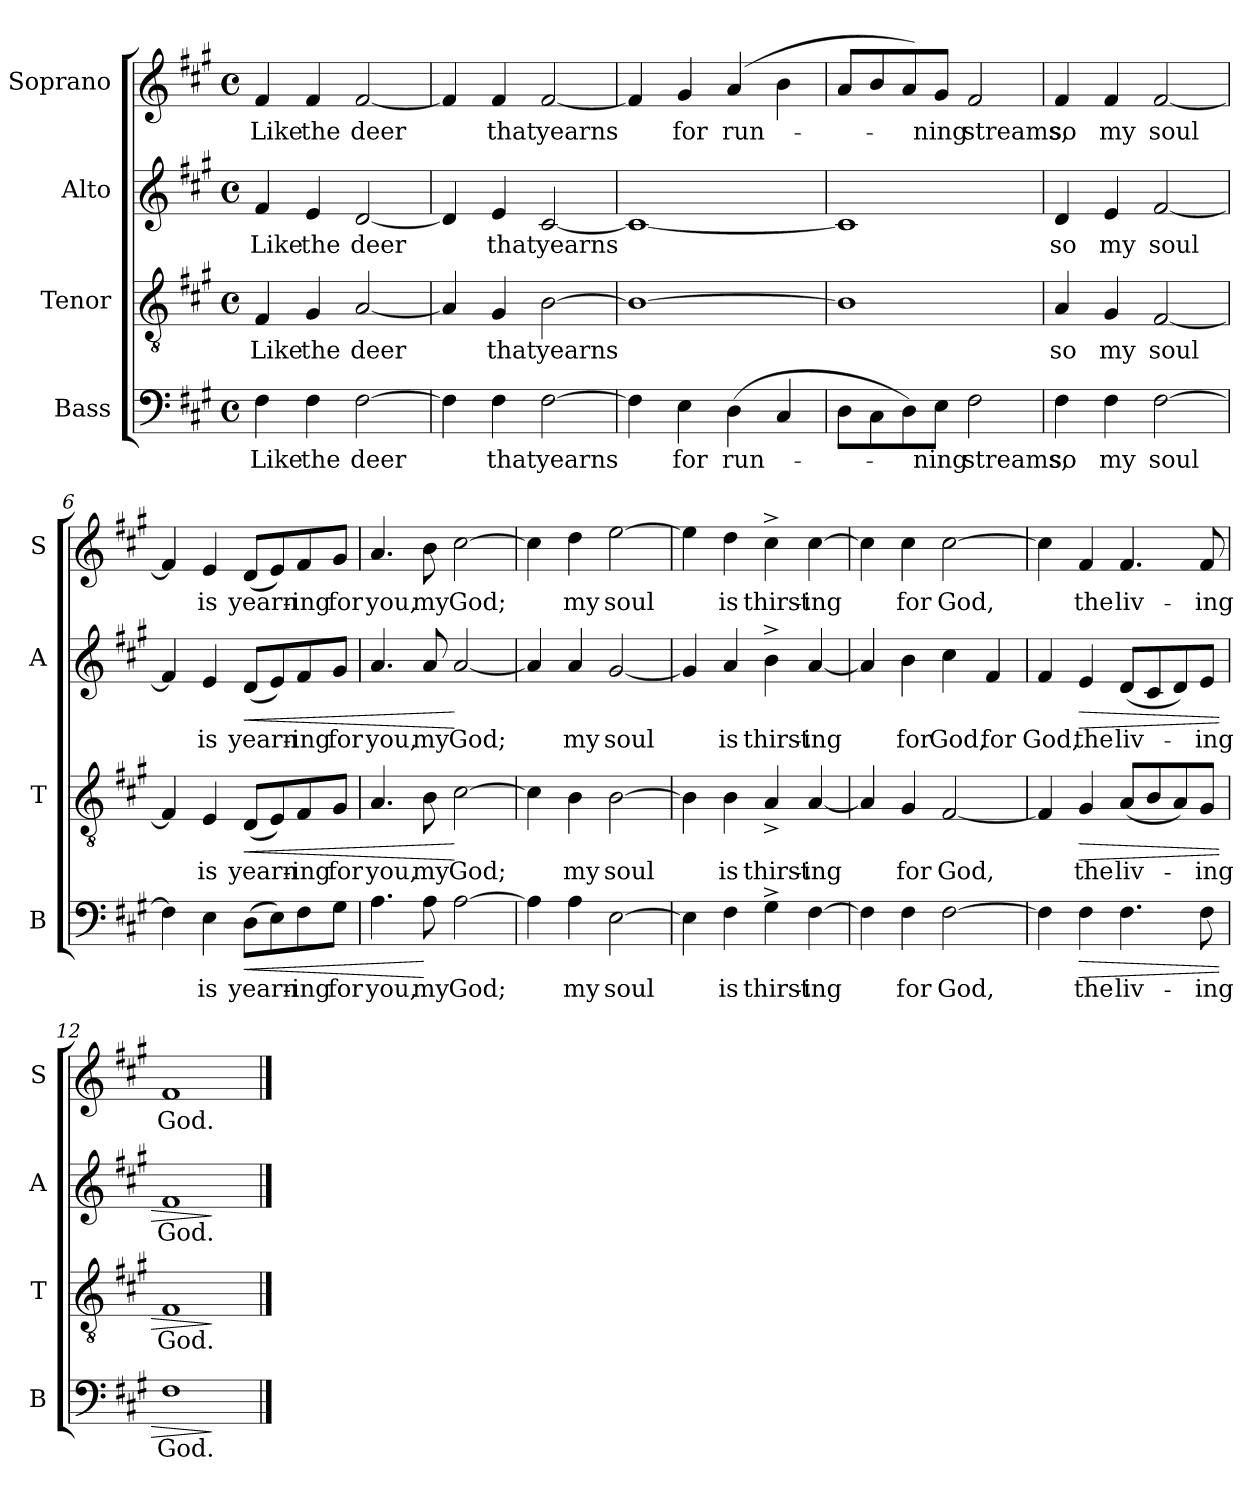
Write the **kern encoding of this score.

**kern	**text	**dynam	**kern	**text	**dynam	**kern	**text	**dynam	**kern	**text
*part4	*part4	*part4	*part3	*part3	*part3	*part2	*part2	*part2	*part1	*part1
*staff4	*staff4	*staff4	*staff3	*staff3	*staff3	*staff2	*staff2	*staff2	*staff1	*staff1
*I"Bass	*	*	*I"Tenor	*	*	*I"Alto	*	*	*I"Soprano	*
*I'B	*	*	*I'T	*	*	*I'A	*	*	*I'S	*
*clefF4	*	*	*clefGv2	*	*	*clefG2	*	*	*clefG2	*
*k[f#c#g#]	*	*	*k[f#c#g#]	*	*	*k[f#c#g#]	*	*	*k[f#c#g#]	*
*A:	*	*	*A:	*	*	*A:	*	*	*A:	*
*M4/4	*	*	*M4/4	*	*	*M4/4	*	*	*M4/4	*
*met(c)	*	*	*met(c)	*	*	*met(c)	*	*	*met(c)	*
=1	=1	=1	=1	=1	=1	=1	=1	=1	=1	=1
!	!LO:LY:b	!	!	!LO:LY:b	!	!	!LO:LY:b	!	!	!LO:LY:b
4F#\	Like	.	4F#/	Like	.	4f#/	Like	.	4f#/	Like
!	!LO:LY:b	!	!	!LO:LY:b	!	!	!LO:LY:b	!	!	!LO:LY:b
4F#\	the	.	4G#/	the	.	4e/	the	.	4f#/	the
!	!LO:LY:b	!	!	!LO:LY:b	!	!	!LO:LY:b	!	!	!LO:LY:b
[>2F#\	deer	.	[<2A/	deer	.	[<2d/	deer	.	[<2f#/	deer
=2	=2	=2	=2	=2	=2	=2	=2	=2	=2	=2
4F#\]	.	.	4A/]	.	.	4d/]	.	.	4f#/]	.
!	!LO:LY:b	!	!	!LO:LY:b	!	!	!LO:LY:b	!	!	!LO:LY:b
4F#\	that	.	4G#/	that	.	4e/	that	.	4f#/	that
!	!LO:LY:b	!	!	!LO:LY:b	!	!	!LO:LY:b	!	!	!LO:LY:b
[>2F#\	yearns	.	[>2B\	yearns	.	[<2c#/	yearns	.	[<2f#/	yearns
=3	=3	=3	=3	=3	=3	=3	=3	=3	=3	=3
4F#\]	.	.	1B_	.	.	1c#_	.	.	4f#/]	.
!	!LO:LY:b	!	!	!	!	!	!	!	!	!LO:LY:b
4E\	for	.	.	.	.	.	.	.	4g#/	for
!	!LO:LY:b	!	!	!	!	!	!	!	!	!LO:LY:b
(>4D\	run-	.	.	.	.	.	.	.	(4a/	run-
4C#/	.	.	.	.	.	.	.	.	4b\	.
=4	=4	=4	=4	=4	=4	=4	=4	=4	=4	=4
8D\L	.	.	1B]	.	.	1c#]	.	.	8a/L	.
8C#\	.	.	.	.	.	.	.	.	8b/	.
8D\)	.	.	.	.	.	.	.	.	8a/)	.
!	!LO:LY:b	!	!	!	!	!	!	!	!	!LO:LY:b
8E\J	-ning	.	.	.	.	.	.	.	8g#/J	-ning
!	!LO:LY:b	!	!	!	!	!	!	!	!	!LO:LY:b
2F#\	streams,	.	.	.	.	.	.	.	2f#/	streams,
!!LO:LB:g=z
=5	=5	=5	=5	=5	=5	=5	=5	=5	=5	=5
!	!LO:LY:b	!	!	!LO:LY:b	!	!	!LO:LY:b	!	!	!LO:LY:b
4F#\	so	.	4A/	so	.	4d/	so	.	4f#/	so
!	!LO:LY:b	!	!	!LO:LY:b	!	!	!LO:LY:b	!	!	!LO:LY:b
4F#\	my	.	4G#/	my	.	4e/	my	.	4f#/	my
!	!LO:LY:b	!	!	!LO:LY:b	!	!	!LO:LY:b	!	!	!LO:LY:b
[>2F#\	soul	.	[<2F#/	soul	.	[<2f#/	soul	.	[<2f#/	soul
=6	=6	=6	=6	=6	=6	=6	=6	=6	=6	=6
4F#\]	.	.	4F#/]	.	.	4f#/]	.	.	4f#/]	.
!	!LO:LY:b	!	!	!LO:LY:b	!	!	!LO:LY:b	!	!	!LO:LY:b
4E\	is	.	4E/	is	.	4e/	is	.	4e/	is
!	!LO:LY:b	!LO:HP:b	!	!LO:LY:b	!LO:HP:b	!	!LO:LY:b	!LO:HP:b	!	!LO:LY:b
(>8D\L	yearn-	<	(<8D/L	yearn-	<	(<8d/L	yearn-	<	(<8d/L	yearn-
8E\)	.	.	8E/)	.	.	8e/)	.	.	8e/)	.
!	!LO:LY:b	!	!	!LO:LY:b	!	!	!LO:LY:b	!	!	!LO:LY:b
8F#\	-ing	.	8F#/	-ing	.	8f#/	-ing	.	8f#/	-ing
!	!LO:LY:b	!	!	!LO:LY:b	!	!	!LO:LY:b	!	!	!LO:LY:b
8G#\J	for	.	8G#/J	for	.	8g#/J	for	.	8g#/J	for
=7	=7	=7	=7	=7	=7	=7	=7	=7	=7	=7
!	!LO:LY:b	!	!	!LO:LY:b	!	!	!LO:LY:b	!	!	!LO:LY:b
4.A\	you,	.	4.A/	you,	.	4.a/	you,	.	4.a/	you,
!	!LO:LY:b	!	!	!LO:LY:b	!	!	!LO:LY:b	!	!	!LO:LY:b
8A\	my	[	8B\	my	.	8a/	my	.	8b\	my
!	!LO:LY:b	!	!	!LO:LY:b	!	!	!LO:LY:b	!	!	!LO:LY:b
[>2A\	God;	.	[>2c#\	God;	[	[<2a/	God;	[	[>2cc#\	God;
=8	=8	=8	=8	=8	=8	=8	=8	=8	=8	=8
4A\]	.	.	4c#\]	.	.	4a/]	.	.	4cc#\]	.
!	!LO:LY:b	!	!	!LO:LY:b	!	!	!LO:LY:b	!	!	!LO:LY:b
4A\	my	.	4B\	my	.	4a/	my	.	4dd\	my
!	!LO:LY:b	!	!	!LO:LY:b	!	!	!LO:LY:b	!	!	!LO:LY:b
[>2E\	soul	.	[>2B\	soul	.	[<2g#/	soul	.	[>2ee\	soul
=9	=9	=9	=9	=9	=9	=9	=9	=9	=9	=9
4E\]	.	.	4B\]	.	.	4g#/]	.	.	4ee\]	.
!	!LO:LY:b	!	!	!LO:LY:b	!	!	!LO:LY:b	!	!	!LO:LY:b
4F#\	is	.	4B\	is	.	4a/	is	.	4dd\	is
!	!LO:LY:b	!	!	!LO:LY:b	!	!	!LO:LY:b	!	!	!LO:LY:b
4G#^>\	thirst-	.	4A^</	thirst-	.	4b^>\	thirst-	.	4cc#^>\	thirst-
!	!LO:LY:b:rj	!	!	!LO:LY:b:rj	!	!	!LO:LY:b:rj	!	!	!LO:LY:b:rj
[>4F#\	-ing	.	[>4A/	-ing	.	[>4a/	-ing	.	[>4cc#\	-ing
!!LO:PB:g=z
=10	=10	=10	=10	=10	=10	=10	=10	=10	=10	=10
4F#\]	.	.	4A/]	.	.	4a/]	.	.	4cc#\]	.
!	!LO:LY:b	!	!	!LO:LY:b	!	!	!LO:LY:b	!	!	!LO:LY:b
4F#\	for	.	4G#/	for	.	4b\	for	.	4cc#\	for
!	!LO:LY:b	!	!	!LO:LY:b	!	!	!LO:LY:b	!	!	!LO:LY:b
[>2F#\	God,	.	[<2F#/	God,	.	4cc#\	God,	.	[>2cc#\	God,
!	!	!	!	!	!	!	!LO:LY:b	!	!	!
.	.	.	.	.	.	4f#/	for	.	.	.
=11	=11	=11	=11	=11	=11	=11	=11	=11	=11	=11
!	!	!	!	!	!	!	!LO:LY:b	!	!	!
4F#\]	.	.	4F#/]	.	.	4f#/	God,	.	4cc#\]	.
!	!LO:LY:b	!LO:HP:b	!	!LO:LY:b	!LO:HP:b	!	!LO:LY:b	!LO:HP:b	!	!LO:LY:b
4F#\	the	>	4G#/	the	>	4e/	the	>	4f#/	the
!	!LO:LY:b	!	!	!LO:LY:b	!	!	!LO:LY:b	!	!	!LO:LY:b
4.F#\	liv-	.	(<8A/L	liv-	.	(<8d/L	liv-	.	4.f#/	liv-
.	.	.	8B/	.	.	8c#/	.	.	.	.
.	.	.	8A/)	.	.	8d/)	.	.	.	.
!	!LO:LY:b	!	!	!LO:LY:b	!	!	!LO:LY:b	!	!	!LO:LY:b
8F#\	-ing	.	8G#/J	-ing	.	8e/J	-ing	.	8f#/	-ing
=12	=12	=12	=12	=12	=12	=12	=12	=12	=12	=12
!	!LO:LY:b	!	!	!LO:LY:b	!	!	!LO:LY:b	!	!	!LO:LY:b
1F#	God.	.	1F#	God.	.	1f#	God.	.	1f#	God.
.	.	]	.	.	]	.	.	]	.	.
==	==	==	==	==	==	==	==	==	==	==
*-	*-	*-	*-	*-	*-	*-	*-	*-	*-	*-
